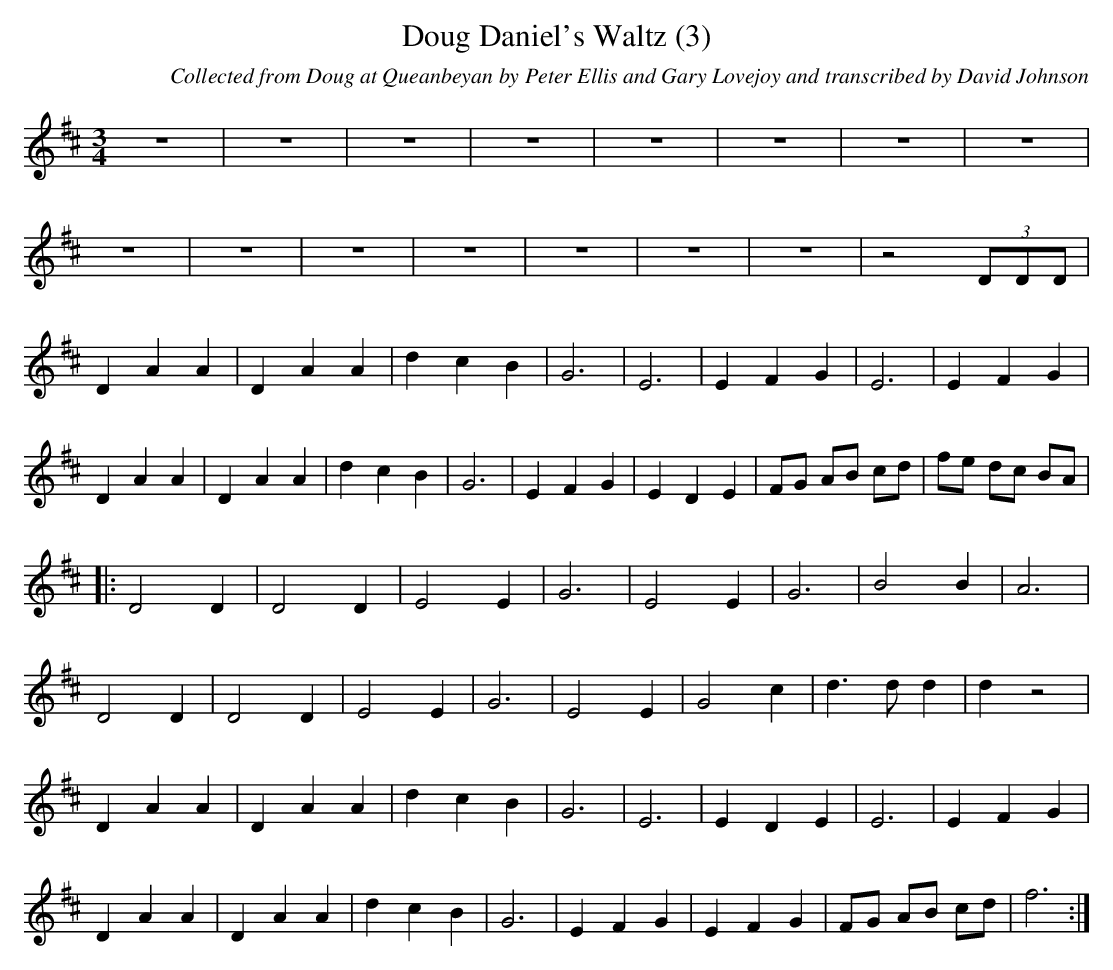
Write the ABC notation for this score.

X:1
T:Doug Daniel's Waltz (3)
C:Collected from Doug at Queanbeyan by Peter Ellis and Gary Lovejoy and transcribed by David Johnson
M:3/4
L:1/4
K:Dmaj
z3|z3|z3|z3|z3|z3|z3|z3|
z3|z3|z3|z3|z3|z3|z3|z2(3D/D/D/|
DAA|DAA|dcB|G3|E3|EFG|E3|EFG|
DAA|DAA|dcB|G3|EFG|EDE|F/G/ A/B/ c/d/|f/e/ d/c/ B/A/|
|:D2D|D2D|E2E|G3|E2E|G3|B2B|A3|
D2D|D2D|E2E|G3|E2E|G2c|d>dd|dz2|
DAA|DAA|dcB|G3|E3|EDE|E3|EFG|
DAA|DAA|dcB|G3|EFG|EFG|F/G/ A/B/ c/d/|f3:|
